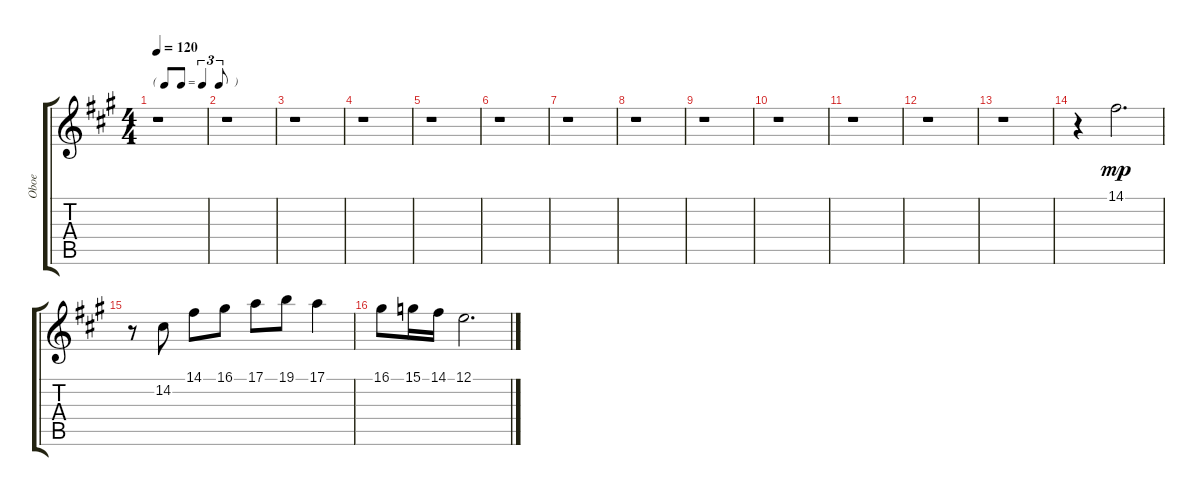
\track ("Oboe" "Oboe") {instrument oboe}
\staff {score tabs}
\tuning (E4 B3 G3 D3 A2 E2) {hide}
\ts (4 4)
\tf triplet8th
\tempo 120
\clef g2
\ks a
r.1{dy mp} |
r.1 |
r.1 |
r.1 |
r.1 |
r.1 |
r.1 |
r.1 |
r.1 |
r.1 |
r.1 |
r.1 |
r.1 |
r.4 14.1.2{d} |
r.8 14.2.8 14.1.8 16.1.8 17.1.8 19.1.8 17.1.4 |
16.1.8 15.1.16 14.1.16 12.1.2{d}
